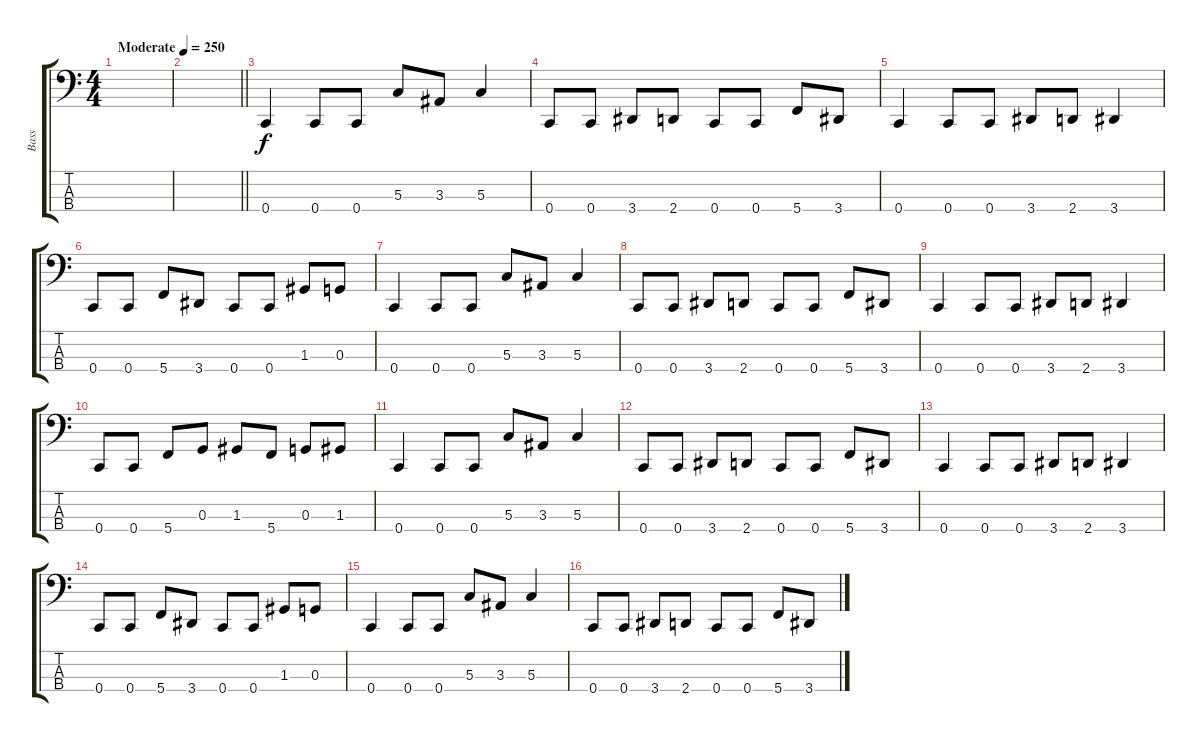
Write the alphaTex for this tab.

\track ("Bass" "Bass") {instrument electricbassfinger}
\staff {score tabs}
\tuning (F2 C2 G1 C1) {hide}
\ts (4 4)
\tempo (250 "Moderate")
\clef f4
\ks c
|
\barLineRight lightlight
|
0.4.4 0.4.8 0.4.8 5.3.8 3.3.8 5.3.4 |
0.4.8 0.4.8 3.4.8 2.4.8 0.4.8 0.4.8 5.4.8 3.4.8 |
0.4.4 0.4.8 0.4.8 3.4.8 2.4.8 3.4.4 |
0.4.8 0.4.8 5.4.8 3.4.8 0.4.8 0.4.8 1.3.8 0.3.8 |
0.4.4 0.4.8 0.4.8 5.3.8 3.3.8 5.3.4 |
0.4.8 0.4.8 3.4.8 2.4.8 0.4.8 0.4.8 5.4.8 3.4.8 |
0.4.4 0.4.8 0.4.8 3.4.8 2.4.8 3.4.4 |
0.4.8 0.4.8 5.4.8 0.3.8 1.3.8 5.4.8 0.3.8 1.3.8 |
0.4.4 0.4.8 0.4.8 5.3.8 3.3.8 5.3.4 |
0.4.8 0.4.8 3.4.8 2.4.8 0.4.8 0.4.8 5.4.8 3.4.8 |
0.4.4 0.4.8 0.4.8 3.4.8 2.4.8 3.4.4 |
0.4.8 0.4.8 5.4.8 3.4.8 0.4.8 0.4.8 1.3.8 0.3.8 |
0.4.4 0.4.8 0.4.8 5.3.8 3.3.8 5.3.4 |
0.4.8 0.4.8 3.4.8 2.4.8 0.4.8 0.4.8 5.4.8 3.4.8
